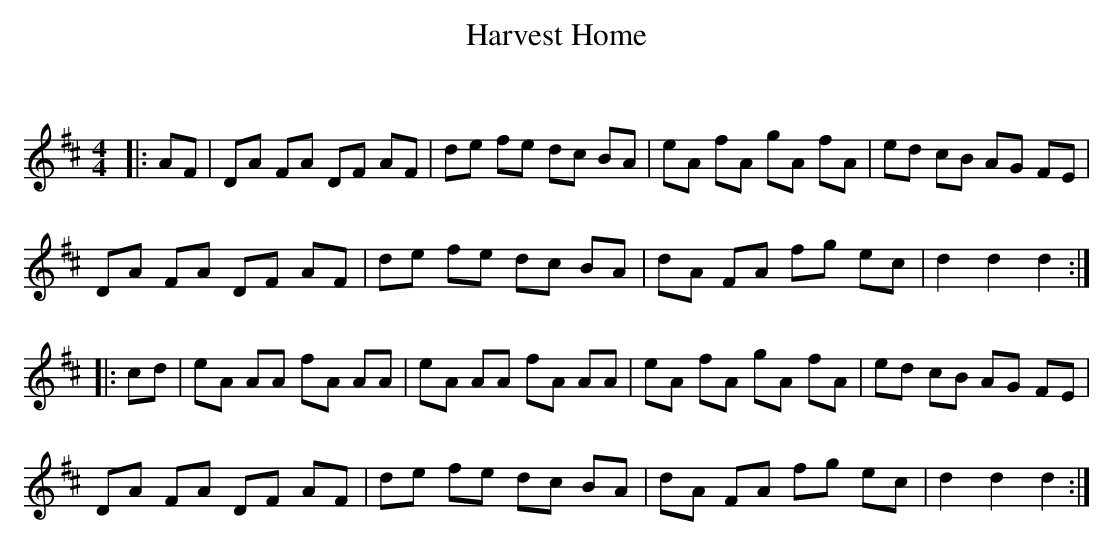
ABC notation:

X:1
T: Harvest Home
C:
Q: 232
K:D
M:4/4
L:1/8
|:AF|DA FA DF AF|de fe dc BA|eA fA gA fA|ed cB AG FE|
DA FA DF AF|de fe dc BA|dA FA fg ec|d2 d2 d2:|
|:cd|eA AA fA AA|eA AA fA AA|eA fA gA fA|ed cB AG FE|
DA FA DF AF|de fe dc BA|dA FA fg ec|d2 d2 d2:|
